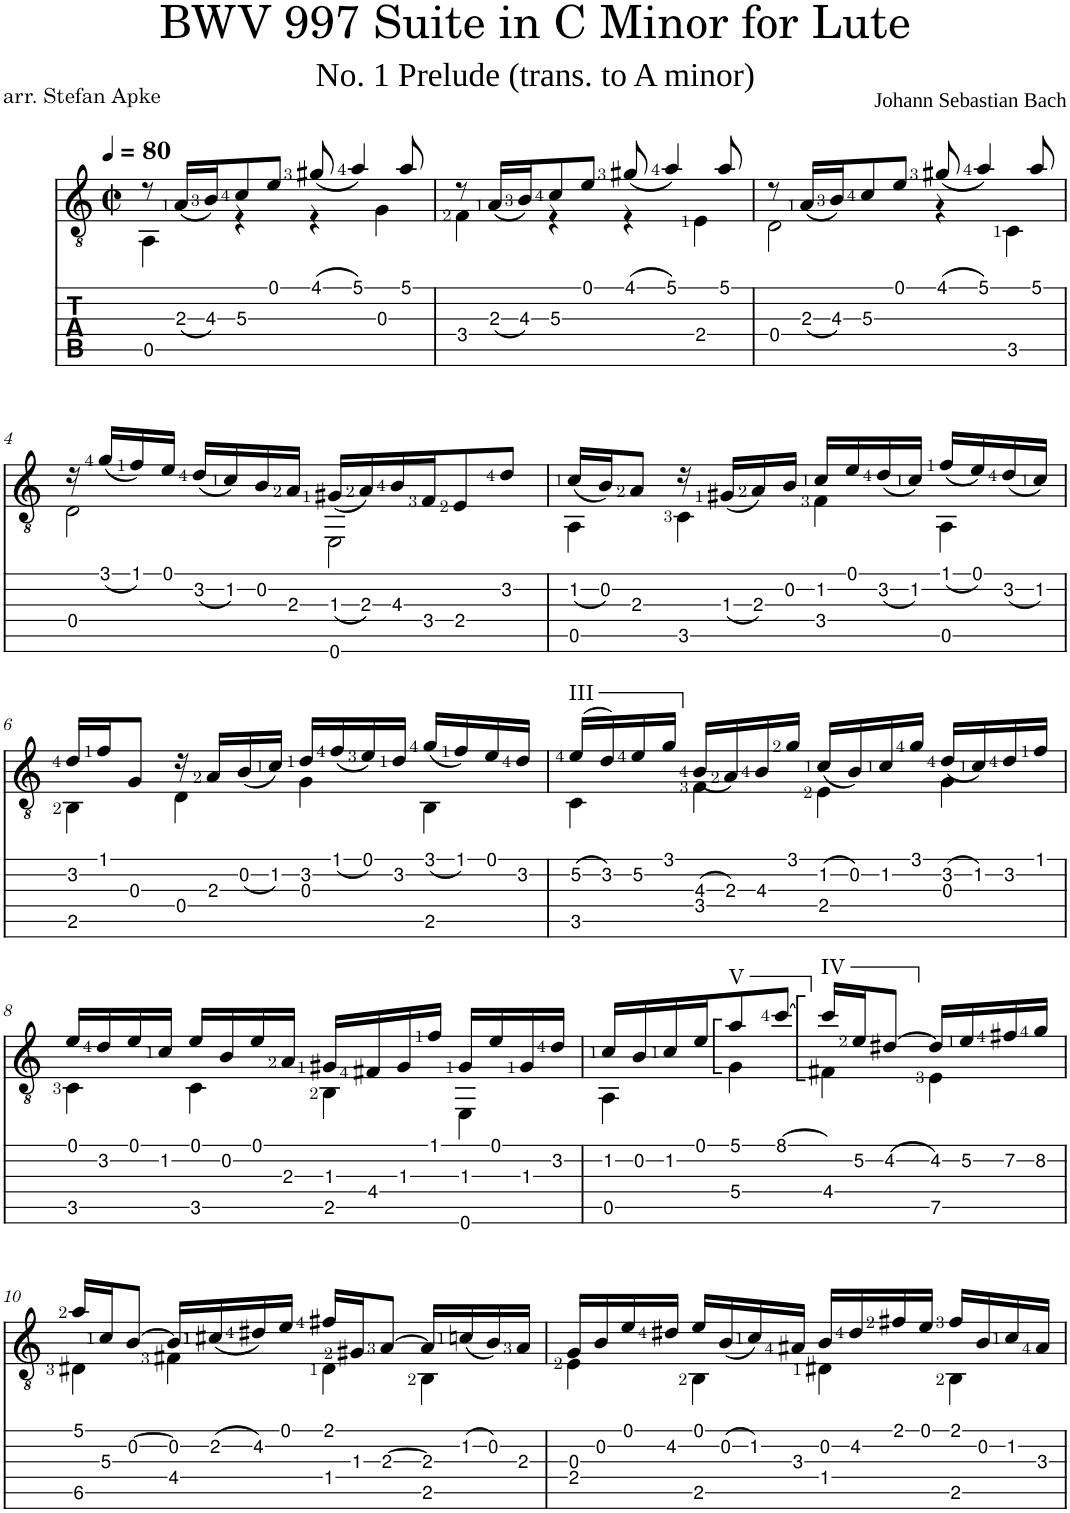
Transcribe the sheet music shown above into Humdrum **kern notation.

**kern	**kern
*part1	*part1
*staff2	*staff1
*I"Classical Guitar	*
*I'Guit.	*
*stria6	*
*	*clefGv2
*k[]	*k[]
*a:	*a:
*M2/2	*M2/2
*met(c|)	*met(c|)
*MM80	*MM80
=1	=1
*^	*^
8r	4AA	8r	4AA\
16ALL	.	(<16A/LL	.
16BJ	.	16B/J)	.
8c	4r	8c/	4r
8eJ	.	8e/J	.
8g#X	4r	(<8g#X/	4r
4a	.	4a/)	.
.	4G	.	4G\
8a	.	8a/	.
=2	=2	=2	=2
8r	4F	8r	4F\
16ALL	.	(<16A/LL	.
16BJ	.	16B/J)	.
8c	4r	8c/	4r
8eJ	.	8e/J	.
8g#X	4r	(<8g#X/	4r
4a	.	4a/)	.
.	4E	.	4E\
8a	.	8a/	.
=3	=3	=3	=3
8r	2D	8r	2D\
16ALL	.	(<16A/LL	.
16BJ	.	16B/J)	.
8c	.	8c/	.
8eJ	.	8e/J	.
8g#X	4r	(<8g#X/	4r
4a	.	4a/)	.
.	4C	.	4C\
8a	.	8a/	.
!!LO:LB:g=z	!!
=4	=4	=4	=4
16r	2D	16r	2D\
16gLL	.	(<16g/LL	.
16f	.	16f/)	.
16e	.	16e/JJ	.
16d	.	(<16d/LL	.
16c	.	16c/)	.
16B	.	16B/	.
16AJJ	.	16A/JJ	.
16G#XLL	2EE	(<16G#X/LL	2EE\
16A	.	16A/)	.
16B	.	16B/	.
16FJ	.	16F/J	.
8E	.	8E/	.
8dJ	.	8d/J	.
=5	=5	=5	=5
16cLL	4AA	(<16c/LL	4AA\
16BJ	.	16B/J)	.
8AJ	.	8A/J	.
16r	4C	16r	4C\
16G#XLL	.	(<16G#X/LL	.
16A	.	16A/)	.
16BJJ	.	16B/JJ	.
16cLL	4F	16c/LL	4F\
16e	.	16e/	.
16d	.	(<16d/	.
16c	.	16c/JJ)	.
16f	4AA	(<16f/LL	4AA\
16e	.	16e/)	.
16d	.	(<16d/	.
16cJJ	.	16c/JJ)	.
!!LO:LB:g=z	!!
=6	=6	=6	=6
16dLL	4BB	16d/LL	4BB\
16fJ	.	16f/J	.
8GJ	.	8G/J	.
16r	4D	16r	4D\
16ALL	.	16A/LL	.
16B	.	(<16B/	.
16cJJ	.	16c/JJ)	.
16dLL	4G	16d/LL	4G\
16f	.	(<16f/	.
16e	.	16e/)	.
16d	.	16d/JJ	.
16g	4BB	(<16g/LL	4BB\
16f	.	16f/)	.
16e	.	16e/	.
16dJJ	.	16d/JJ	.
=7	=7	=7	=7
!	!	!LO:TX:a:t=III	!
16eLL	4C	(16e/LL	4C\
16d	.	16d/)	.
16e	.	16e/	.
16g	.	16g/JJ	.
16B	4F	(<16B/LL	4F\
16A	.	16A/)	.
16B	.	16B/	.
16gJJ	.	16g/JJ	.
16cLL	4E	(<16c/LL	4E\
16B	.	16B/)	.
16c	.	16c/	.
16g	.	16g/JJ	.
16d	4G	(<16d/LL	4G\
16c	.	16c/)	.
16d	.	16d/	.
16fJJ	.	16f/JJ	.
!!LO:LB:g=z	!!
=8	=8	=8	=8
16eLL	4C	16e/LL	4C\
16d	.	16d/	.
16e	.	16e/	.
16c	.	16c/JJ	.
16e	4C	16e/LL	4C\
16B	.	16B/	.
16e	.	16e/	.
16AJJ	.	16A/JJ	.
16G#XLL	4BB	16G#X/LL	4BB\
16F#X	.	16F#X/	.
16G#	.	16G#/	.
16f	.	16f/JJ	.
16G#	4EE	16G#/LL	4EE\
16e	.	16e/	.
16G#	.	16G#/	.
16dJJ	.	16d/JJ	.
=9	=9	=9	=9
16cLL	4AA	16c/LL	4AA\
16B	.	16B/	.
16c	.	16c/	.
16eJ	.	16e/J	.
!	!	!LO:TX:a:t=V	!
8a	4G	8a/	4G\
[8ccJ	.	[8cc/J	.
!	!	!LO:TX:a:t=IV	!
16ccLL]	4F#X	16cc/LL]	4F#X\
16eJ	.	16e/J	.
[8d#X	.	[8d#X/J	.
16d#L]	4E	16d#/LL]	4E\
16en	.	16e/	.
16f#X	.	16f#X/	.
16gJJ	.	16g/JJ	.
!!LO:LB:g=z	!!
=10	=10	=10	=10
16aLL	4D#	16a/LL	4D#X\
16cJ	.	16c/J	.
[8B	.	[8B/J	.
16BL]	4F#X	16B/LL]	4F#X\
16c#X	.	(<16c#X/	.
16d#	.	16d#X/)	.
16enJJ	.	16e/JJ	.
16f#XLL	4D#	16f#X/LL	4D#\
16G#XJ	.	16G#X/J	.
[8A	.	[8A/J	.
16AL]	4BB	16A/LL]	4BB\
16cn	.	(<16cn/	.
16B	.	16B/)	.
16AJJ	.	16A/JJ	.
=11	=11	=11	=11
16GLL	4E	16G/LL	4E\
16B	.	16B/	.
16e	.	16e/	.
16d#	.	16d#X/JJ	.
16en	4BB	16e/LL	4BB\
16B	.	(<16B/	.
16c	.	16c/)	.
16A#JJ	.	16A#X/JJ	.
16BnLL	4D#	16B/LL	4D#X\
16d#	.	16d#/	.
16f#X	.	16f#X/	.
16en	.	16e/JJ	.
16f#	4BB	16f#/LL	4BB\
16B	.	16B/	.
16c	.	16c/	.
16A#JJ	.	16A#/JJ	.
*v	*v	*	*
*	*v	*v
=	=
*-	*-
